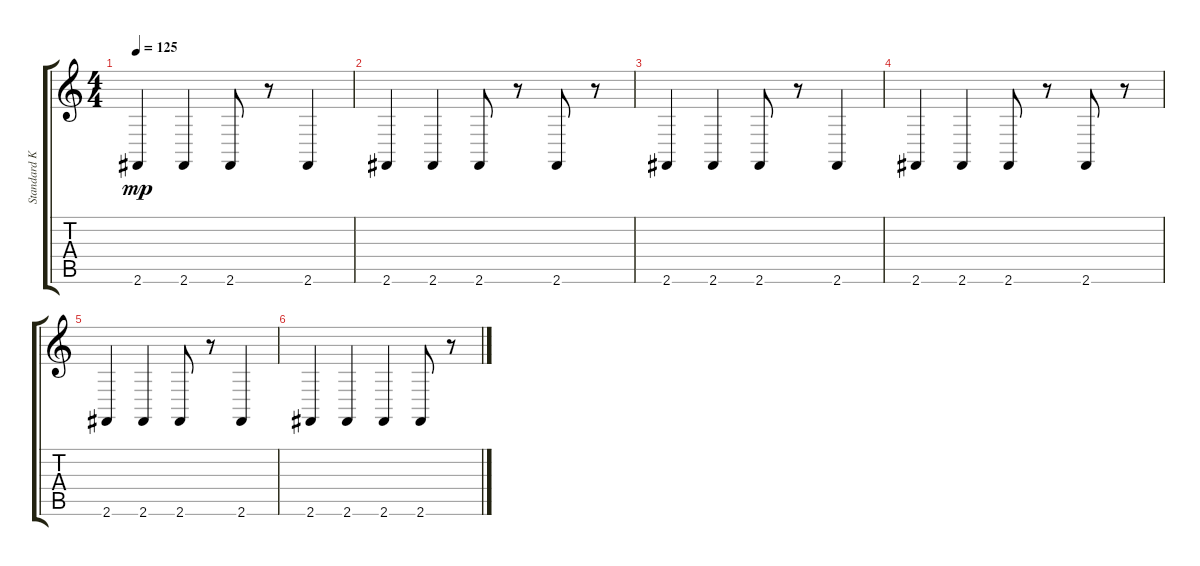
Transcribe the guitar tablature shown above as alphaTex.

\track ("Standard Kit" "Standard K") {instrument acousticgrandpiano}
\staff {score tabs}
\tuning (E4 B3 G3 D3 A2 E2) {hide}
\ts (4 4)
\tempo 125
\clef g2
\ks c
2.6.4{dy mp} 2.6.4 2.6.8 r.8 2.6.4 |
2.6.4 2.6.4 2.6.8 r.8 2.6.8 r.8 |
2.6.4 2.6.4 2.6.8 r.8 2.6.4 |
2.6.4 2.6.4 2.6.8 r.8 2.6.8 r.8 |
2.6.4 2.6.4 2.6.8 r.8 2.6.4 |
2.6.4 2.6.4 2.6.4 2.6.8 r.8
